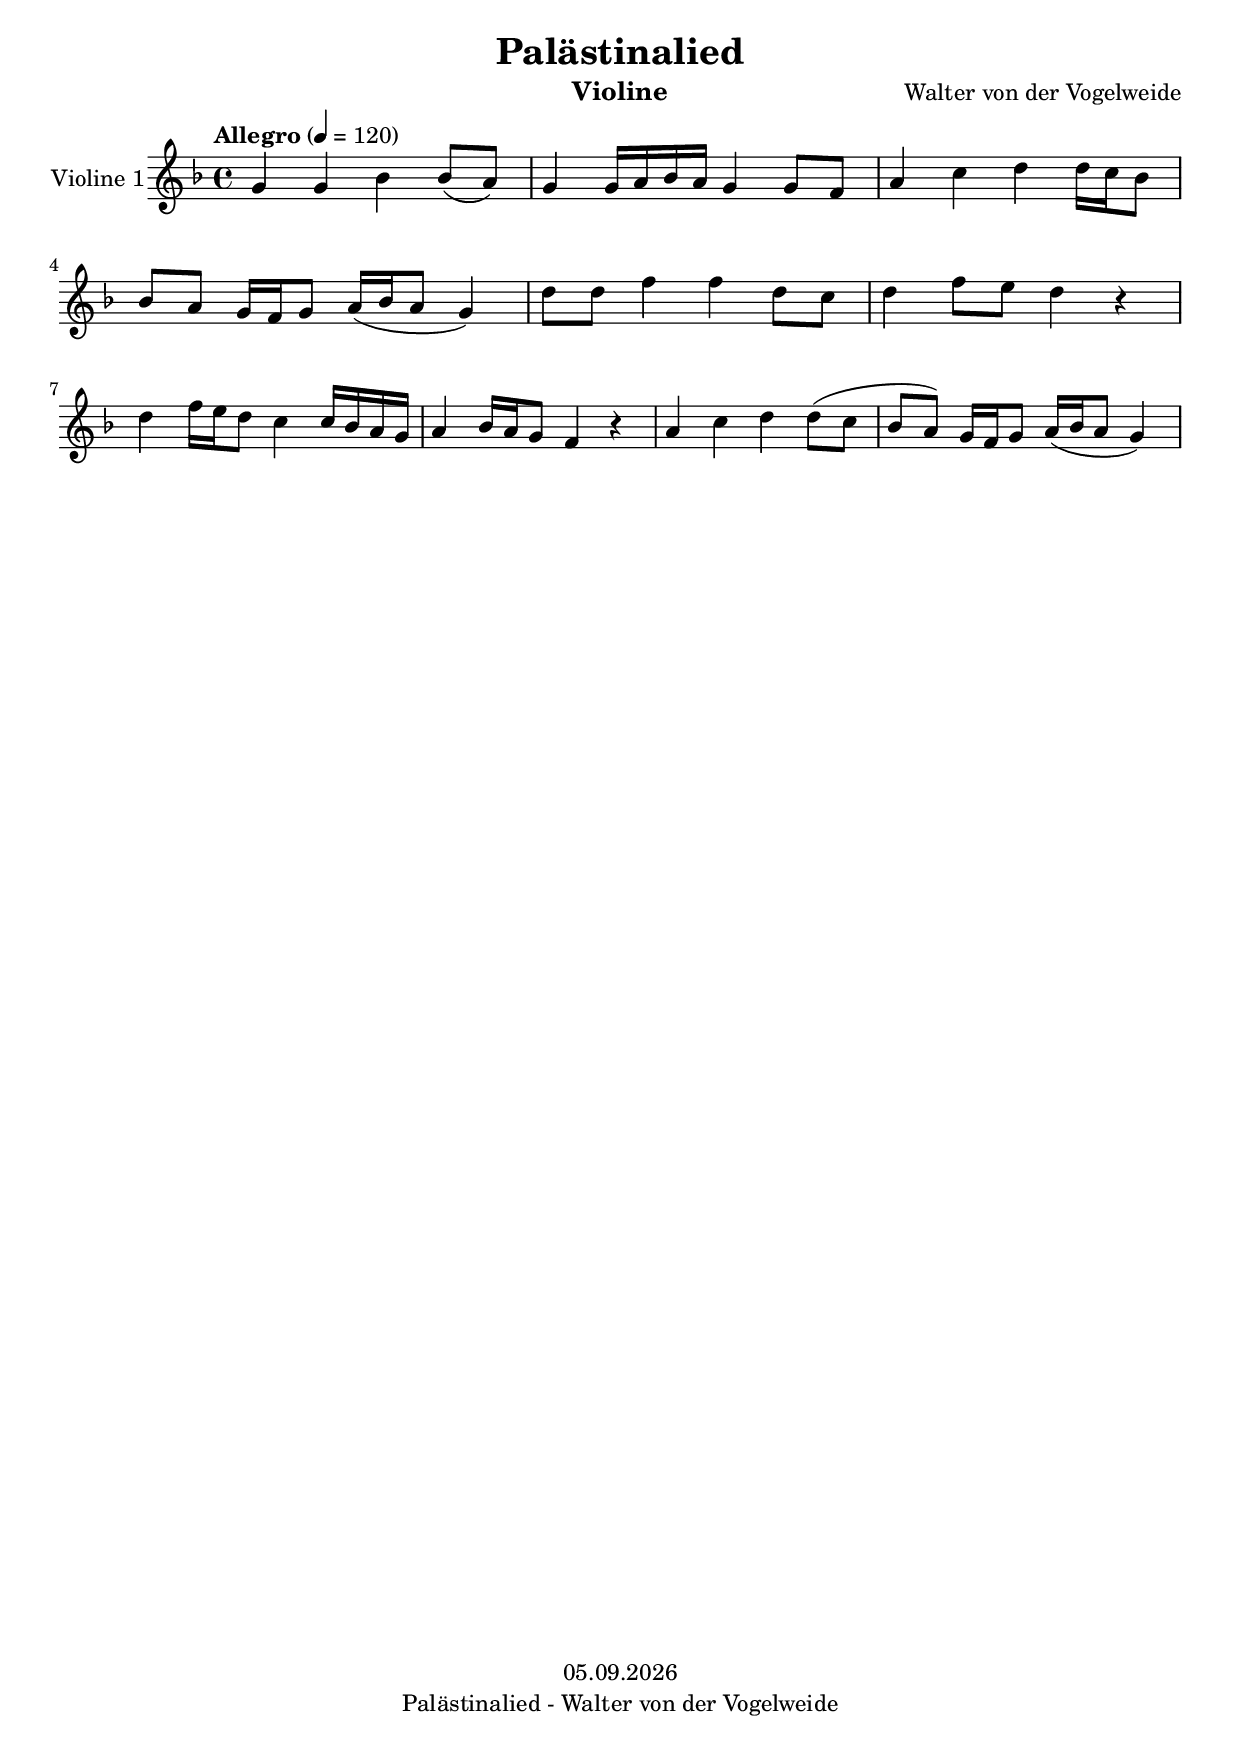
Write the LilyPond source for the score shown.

\version "2.18.2"

\version "2.18.2"

#(set-default-paper-size "a4")

\header {
  title = "Palästinalied"
  composer = "Walter von der Vogelweide"
  %instrument = "Violino"
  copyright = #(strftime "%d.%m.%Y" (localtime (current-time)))
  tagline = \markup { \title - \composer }    
}

\version "2.18.2"

violinI = { 
  \tempo Allegro 4=120
  \key f \major
  \time 4/4  
  \relative g' {
      g4 g bes bes8( a) |
      g4 g16 a bes a g4 g8 f |
      a4 c d d16 c bes8 | 
      bes8 a g16 f g8 a16( bes a8 g4) |
      d'8 d f4 f d8 c | 
      d4 f8 e d4 r |
      d4 f16 e d8 c4 c16 bes a g |
      a4 bes16 a g8 f4 r |
      a4 c d d8( c |
      bes8 a) g16 f g8 a16( bes a8 g4)
  }
}



\header {
  instrument = "Violine"
}

\score {
  <<
    \new Staff \with { instrumentName = "Violine 1" shortInstrumentName = "" } { \violinI }
  >>
  \layout {
    indent = 1.5\cm
    short-indent = 0.0\cm
  }
}
